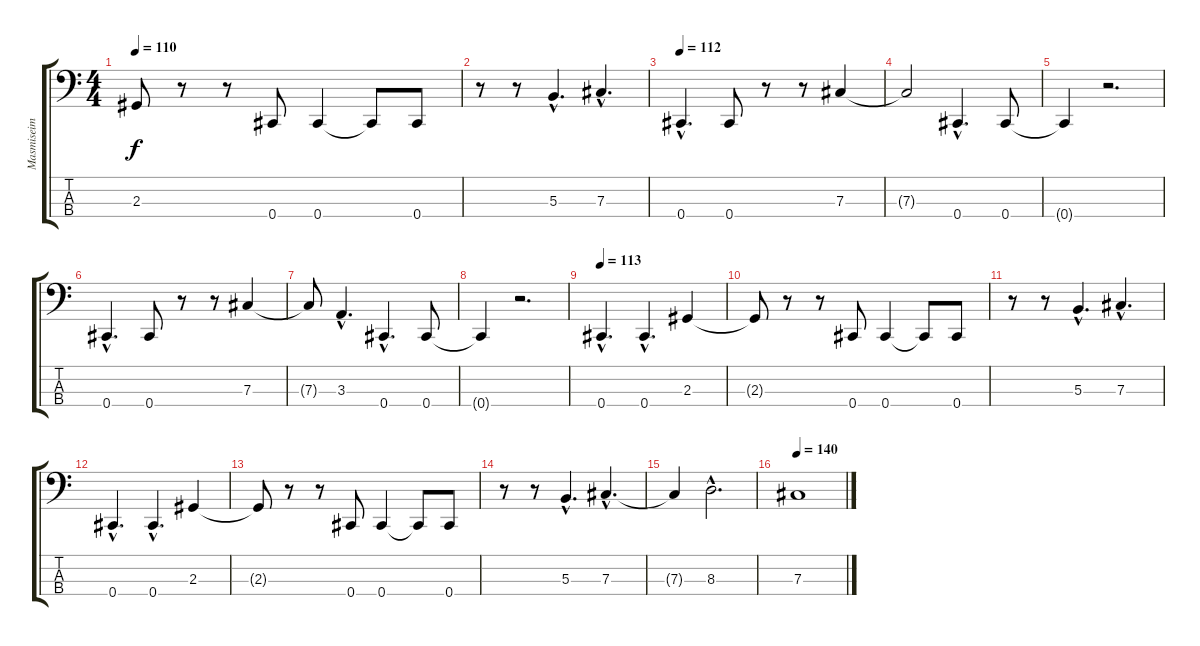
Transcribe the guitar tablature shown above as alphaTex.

\track ("Masmiseim" "Masmiseim") {instrument electricbassfinger}
\staff {score tabs}
\tuning (E2 B1 Gb1 Db1) {hide}
\ts (4 4)
\tempo 110
\clef f4
\ks c
2.3{t}.8{dy f} r.8 r.8 0.4.8 0.4.4 0.4{t}.8 0.4.8 |
r.8 r.8 5.3{hac}.4{d} 7.3{hac}.4{d} |
\tempo 112
0.4{hac}.4{d} 0.4.8 r.8 r.8 7.3.4 |
7.3{t}.2 0.4{hac}.4{d} 0.4.8 |
0.4{t}.4 r.2{d} |
0.4{hac}.4{d} 0.4.8 r.8 r.8 7.3.4 |
7.3{t}.8 3.3{hac}.4{d} 0.4{hac}.4{d} 0.4.8 |
0.4{t}.4 r.2{d} |
\tempo 113
0.4{hac}.4{d} 0.4{hac}.4{d} 2.3.4 |
2.3{t}.8 r.8 r.8 0.4.8 0.4.4 0.4{t}.8 0.4.8 |
r.8 r.8 5.3{hac}.4{d} 7.3{hac}.4{d} |
0.4{hac}.4{d} 0.4{hac}.4{d} 2.3.4 |
2.3{t}.8 r.8 r.8 0.4.8 0.4.4 0.4{t}.8 0.4.8 |
r.8 r.8 5.3{hac}.4{d} 7.3{hac}.4{d} |
7.3{t}.4 8.3{hac}.2{d} |
\tempo 140
7.3.1
